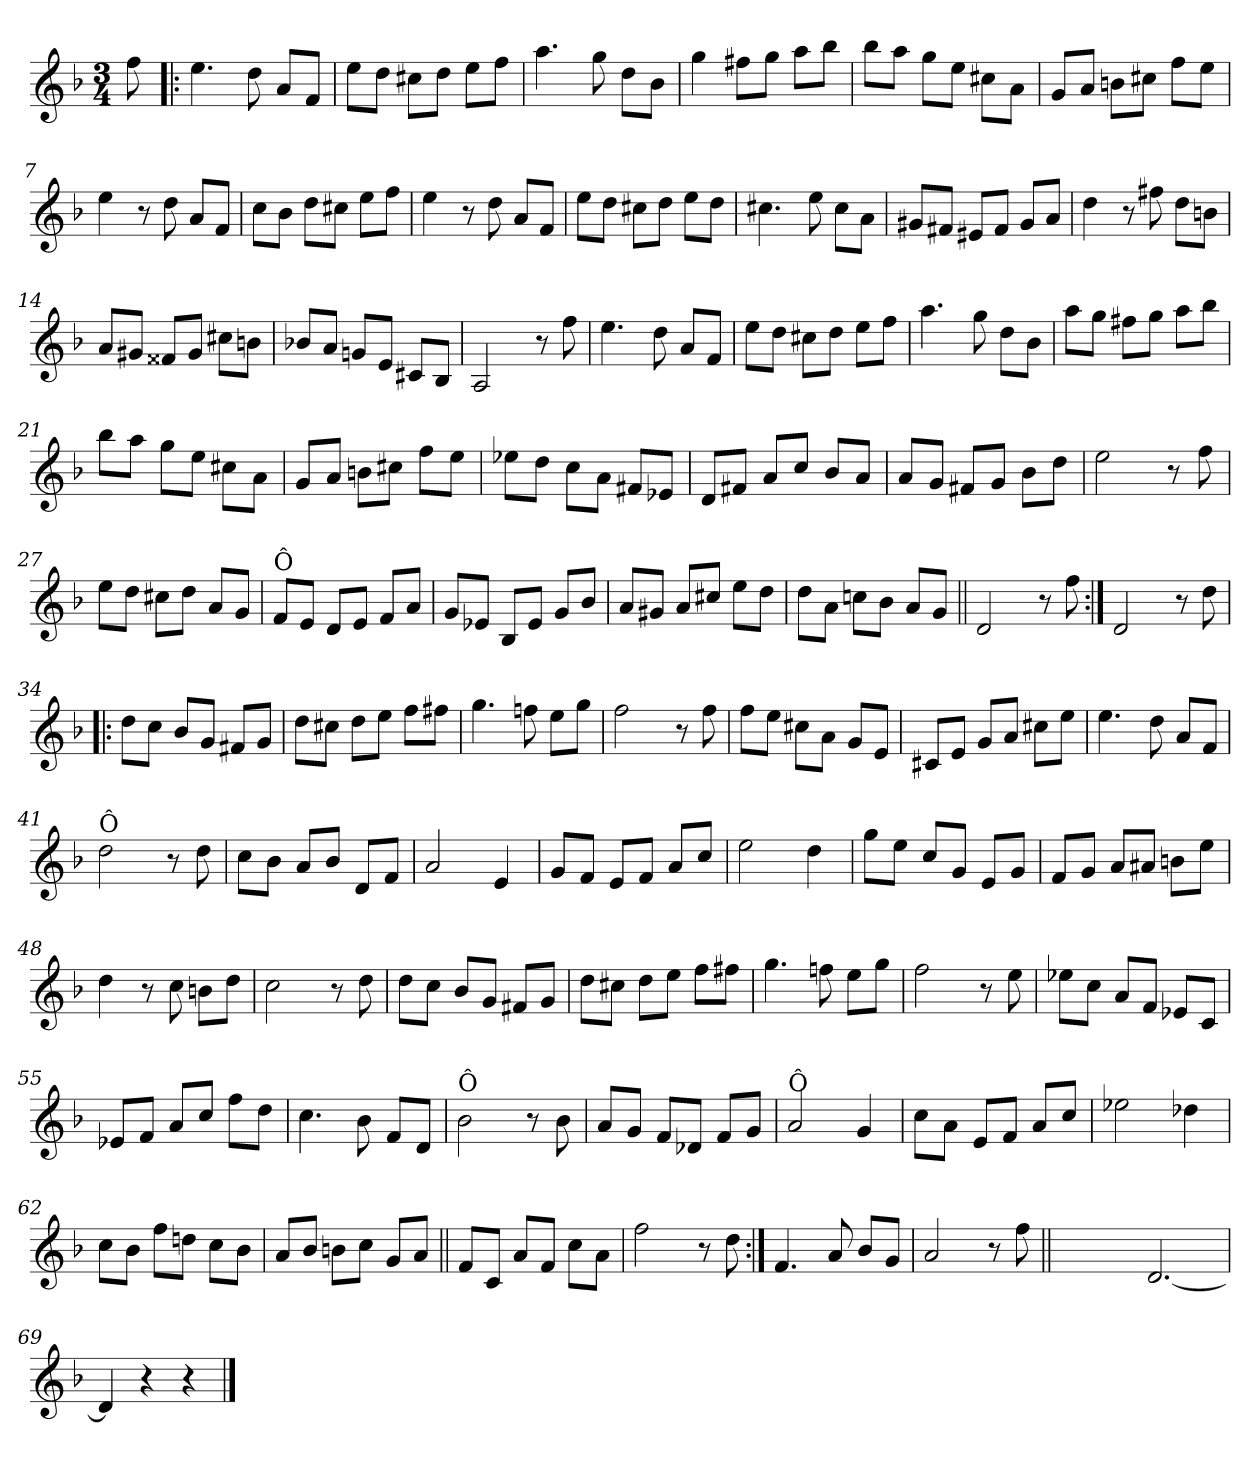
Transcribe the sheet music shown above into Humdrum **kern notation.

**kern
*part1
*staff1
*clefG2
*k[b-]
*F:
*M3/4
=
8ff\
=1!|:
4.ee\
8dd\
8a/L
8f/J
=2
8ee\L
8dd\J
8cc#X\L
8dd\J
8ee\L
8ff\J
=3
4.aa\
8gg\
8dd\L
8b-\J
=4
4gg\
8ff#X\L
8gg\J
8aa\L
8bb-\J
!!LO:LB:g=z
=5
8bb-\L
8aa\J
8gg\L
8ee\J
8cc#X\L
8a\J
=6
8g/L
8a/J
8bn\L
8cc#X\J
8ff\L
8ee\J
=7
4ee\
8r
8dd\
8a/L
8f/J
=8
8cc\L
8b-\J
8dd\L
8cc#X\J
8ee\L
8ff\J
=9
4ee\
8r
8dd\
8a/L
8f/J
!!LO:LB:g=z
=10
8ee\L
8dd\J
8cc#X\L
8dd\J
8ee\L
8dd\J
=11
4.cc#X\
8ee\
8cc#\L
8a\J
=12
8g#X/L
8f#X/J
8e#X/L
8f#/J
8g#/L
8a/J
=13
4dd\
8r
8ff#X\
8dd\L
8bn\J
!!LO:LB:g=z
=14
8a/L
8g#X/J
8f##X/L
8g#/J
8cc#X\L
8bn\J
=15
8b-X/L
8a/J
8gn/L
8e/J
8c#X/L
8B-/J
=16
2A/
8r
8ff\
=17
4.ee\
8dd\
8a/L
8f/J
=18
8ee\L
8dd\J
8cc#X\L
8dd\J
8ee\L
8ff\J
!!LO:LB:g=z
=19
4.aa\
8gg\
8dd\L
8b-\J
=20
8aa\L
8gg\J
8ff#X\L
8gg\J
8aa\L
8bb-\J
=21
8bb-\L
8aa\J
8gg\L
8ee\J
8cc#X\L
8a\J
=22
8g/L
8a/J
8bn\L
8cc#X\J
8ff\L
8ee\J
=23
8ee-X\L
8dd\J
8cc\L
8a\J
8f#X/L
8e-X/J
!!LO:LB:g=z
=24
8d/L
8f#X/J
8a/L
8cc/J
8b-/L
8a/J
=25
8a/L
8g/J
8f#X/L
8g/J
8b-\L
8dd\J
=26
2ee\
8r
8ff\
=27
8ee\L
8dd\J
8cc#X\L
8dd\J
8a/L
8g/J
=28
!LO:TX:a:t=Ô
8f/L
8e/J
8d/L
8e/J
8f/L
8a/J
!!LO:LB:g=z
=29
8g/L
8e-X/J
8B-/L
8e-/J
8g/L
8b-/J
=30
8a/L
8g#X/J
8a/L
8cc#X/J
8ee\L
8dd\J
=31
8dd\L
8a\J
8ccn\L
8b-\J
8a/L
8g/J
=32||
2d/
8r
8ff\
=33:|!
2d/
8r
8dd\
!!LO:LB:g=z
=34!|:
8dd\L
8cc\J
8b-/L
8g/J
8f#X/L
8g/J
=35
8dd\L
8cc#X\J
8dd\L
8ee\J
8ff\L
8ff#X\J
=36
4.gg\
8ffn\
8ee\L
8gg\J
=37
2ff\
8r
8ff\
=38
8ff\L
8ee\J
8cc#X\L
8a\J
8g/L
8e/J
!!LO:LB:g=z
=39
8c#X/L
8e/J
8g/L
8a/J
8cc#X\L
8ee\J
=40
4.ee\
8dd\
8a/L
8f/J
=41
!LO:TX:a:t=Ô
2dd\
8r
8dd\
=42
8cc\L
8b-\J
8a/L
8b-/J
8d/L
8f/J
=43
2a/
4e/
!!LO:LB:g=z
=44
8g/L
8f/J
8e/L
8f/J
8a/L
8cc/J
=45
2ee\
4dd\
=46
8gg\L
8ee\J
8cc/L
8g/J
8e/L
8g/J
=47
8f/L
8g/J
8a/L
8a#X/J
8bn\L
8ee\J
=48
4dd\
8r
8cc\
8bn\L
8dd\J
!!LO:PB:g=z
=49
2cc\
8r
8dd\
=50
8dd\L
8cc\J
8b-/L
8g/J
8f#X/L
8g/J
=51
8dd\L
8cc#X\J
8dd\L
8ee\J
8ff\L
8ff#X\J
=52
4.gg\
8ffn\
8ee\L
8gg\J
=53
2ff\
8r
8ee\
!!LO:LB:g=z
=54
8ee-X\L
8cc\J
8a/L
8f/J
8e-X/L
8c/J
=55
8e-X/L
8f/J
8a/L
8cc/J
8ff\L
8dd\J
=56
4.cc\
8b-\
8f/L
8d/J
=57
!LO:TX:a:t=Ô
2b-\
8r
8b-\
=58
8a/L
8g/J
8f/L
8d-X/J
8f/L
8g/J
!!LO:LB:g=z
=59
!LO:TX:a:t=Ô
2a/
4g/
=60
8cc\L
8a\J
8e/L
8f/J
8a/L
8cc/J
=61
2ee-X\
4dd-X\
=62
8cc\L
8b-\J
8ff\L
8ddn\J
8cc\L
8b-\J
=63
8a/L
8b-/J
8bn\L
8cc\J
8g/L
8a/J
!!LO:LB:g=z
=64||
8f/L
8c/J
8a/L
8f/J
8cc\L
8a\J
=65
2ff\
8r
8dd\
=66:|!
4.f/
8a/
8b-/L
8g/J
=67
2a/
8r
8ff\
=67X1||
*stria0
2.ryy
!!LO:LB:g=z
=68-
*stria5
[<2.d/
=69
4d/]
4r
4r
==
*-
